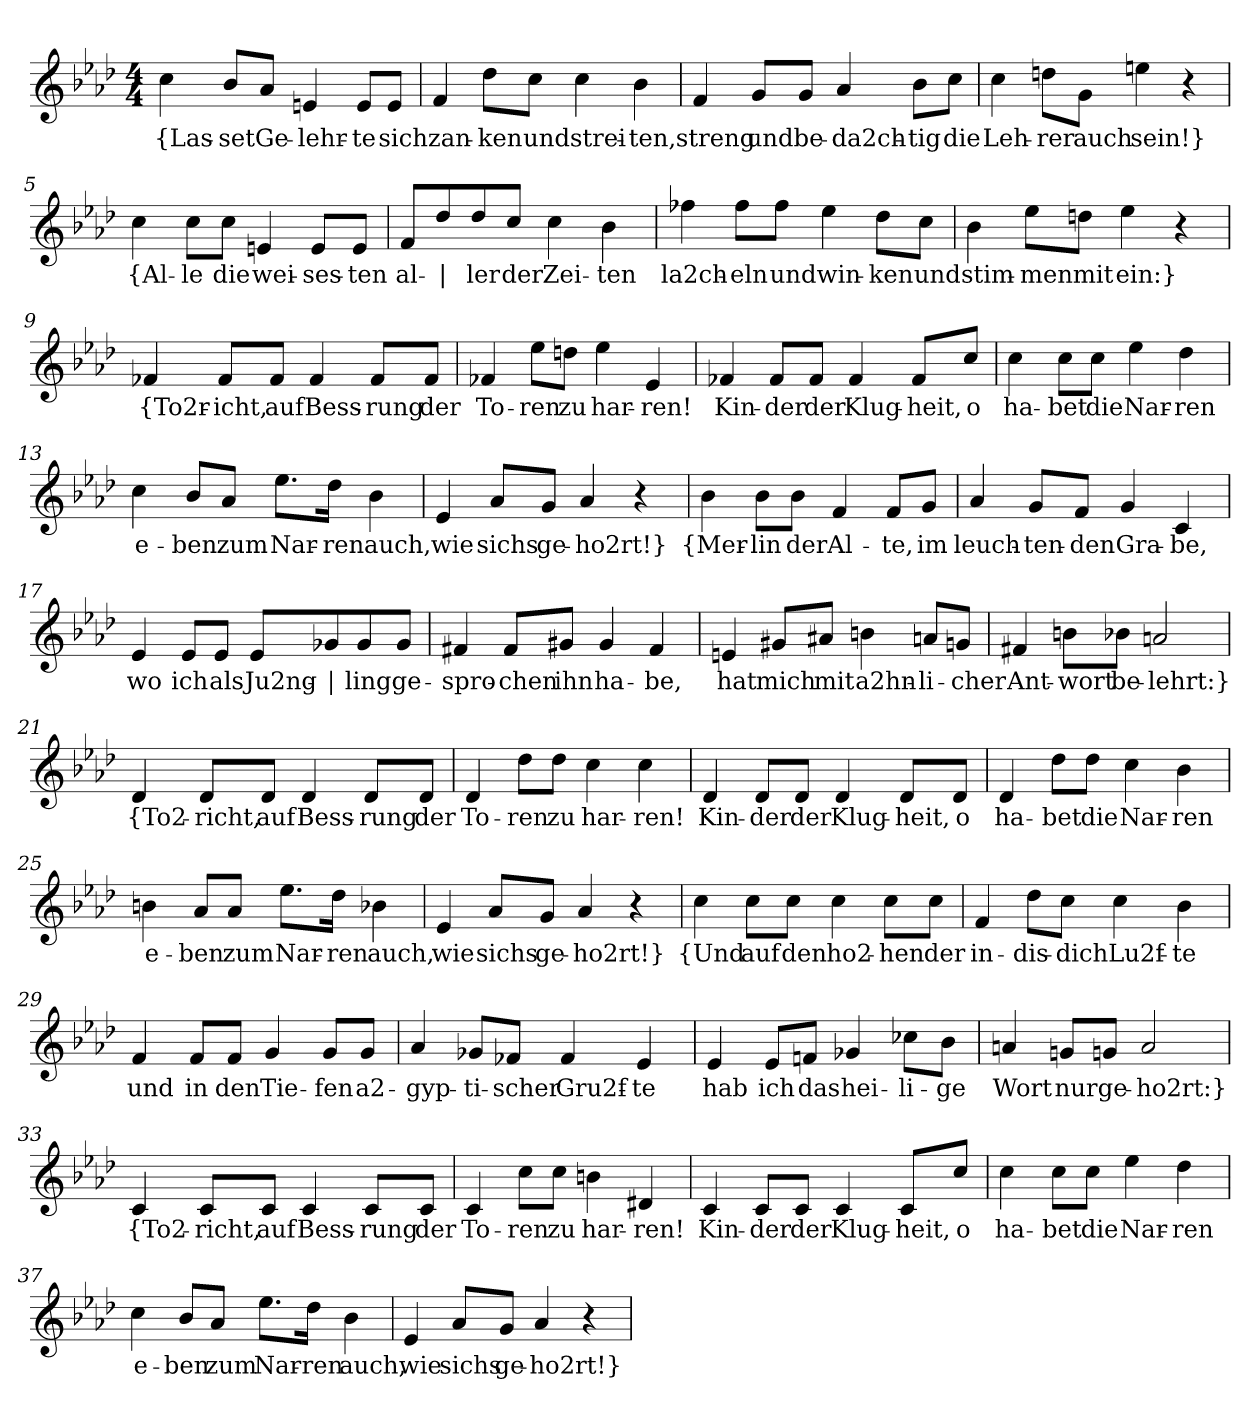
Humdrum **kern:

**kern	**text
*part1	*part1
*staff1	*staff1
*clefG2	*
*k[b-e-a-d-]	*
*M4/4	*
=1	=1
!	!LO:LY:b
4cc\	{Las-
!	!LO:LY:b
8b-/L	-set
!	!LO:LY:b
8a-/J	Ge-
!	!LO:LY:b
4en/	-lehr-
!	!LO:LY:b
8e/L	-te
!	!LO:LY:b
8e/J	sich
=2	=2
!	!LO:LY:b
4f/	zan-
!	!LO:LY:b
8dd-\L	-ken
!	!LO:LY:b
8cc\J	und
!	!LO:LY:b
4cc\	strei-
!	!LO:LY:b
4b-\	-ten,
=3	=3
!	!LO:LY:b
4f/	streng
!	!LO:LY:b
8g/L	und
!	!LO:LY:b
8g/J	be-
!	!LO:LY:b
4a-/	-da2ch-
!	!LO:LY:b
8b-\L	-tig
!	!LO:LY:b
8cc\J	die
!!LO:LB:g=z
=4	=4
!	!LO:LY:b
4cc\	Leh-
!	!LO:LY:b
8ddn\L	-rer
!	!LO:LY:b
8g\J	auch
!	!LO:LY:b
4een\	sein!}
4r	.
=5	=5
!	!LO:LY:b
4cc\	{Al-
!	!LO:LY:b
8cc\L	-le
!	!LO:LY:b
8cc\J	die
!	!LO:LY:b
4en/	wei-
!	!LO:LY:b
8e/L	-ses-
!	!LO:LY:b
8e/J	-ten
=6	=6
!	!LO:LY:b
8f/L	al-
!	!LO:LY:b
8dd-/	|
!	!LO:LY:b
8dd-/	-ler
!	!LO:LY:b
8cc/J	der
!	!LO:LY:b
4cc\	Zei-
!	!LO:LY:b
4b-\	-ten
!!LO:LB:g=z
=7	=7
!	!LO:LY:b
4ff-X\	la2ch-
!	!LO:LY:b
8ff-\L	-eln
!	!LO:LY:b
8ff-\J	und
!	!LO:LY:b
4ee-\	win-
!	!LO:LY:b
8dd-\L	-ken
!	!LO:LY:b
8cc\J	und
=8	=8
!	!LO:LY:b
4b-\	stim-
!	!LO:LY:b
8ee-\L	-men
!	!LO:LY:b
8ddn\J	mit
!	!LO:LY:b
4ee-\	ein:}
4r	.
=9	=9
!	!LO:LY:b
4f-X/	{To2r-
!	!LO:LY:b
8f-/L	-icht,
!	!LO:LY:b
8f-/J	auf
!	!LO:LY:b
4f-/	Bess-
!	!LO:LY:b
8f-/L	-rung
!	!LO:LY:b
8f-/J	der
!!LO:LB:g=z
=10	=10
!	!LO:LY:b
4f-X/	To-
!	!LO:LY:b
8ee-\L	-ren
!	!LO:LY:b
8ddn\J	zu
!	!LO:LY:b
4ee-\	har-
!	!LO:LY:b
4e-/	-ren!
=11	=11
!	!LO:LY:b
4f-X/	Kin-
!	!LO:LY:b
8f-/L	-der
!	!LO:LY:b
8f-/J	der
!	!LO:LY:b
4f-/	Klug-
!	!LO:LY:b
8f-/L	-heit,
!	!LO:LY:b
8cc/J	o
=12	=12
!	!LO:LY:b
4cc\	ha-
!	!LO:LY:b
8cc\L	bet
!	!LO:LY:b
8cc\J	die
!	!LO:LY:b
4ee-\	Nar-
!	!LO:LY:b
4dd-\	-ren
!!LO:LB:g=z
=13	=13
!	!LO:LY:b
4cc\	e-
!	!LO:LY:b
8b-/L	-ben
!	!LO:LY:b
8a-/J	zum
!	!LO:LY:b
8.ee-\L	Nar-
!	!LO:LY:b
16dd-\Jk	-ren
!	!LO:LY:b
4b-\	auch,
=14	=14
!	!LO:LY:b
4e-/	wie
!	!LO:LY:b
8a-/L	sichs
!	!LO:LY:b
8g/J	ge-
!	!LO:LY:b
4a-/	-ho2rt!}
4r	.
=15	=15
!	!LO:LY:b
4b-\	{Mer-
!	!LO:LY:b
8b-\L	-lin
!	!LO:LY:b
8b-\J	der
!	!LO:LY:b
4f/	Al-
!	!LO:LY:b
8f/L	-te,
!	!LO:LY:b
8g/J	im
!!LO:LB:g=z
=16	=16
!	!LO:LY:b
4a-/	leuch-
!	!LO:LY:b
8g/L	-ten-
!	!LO:LY:b
8f/J	-den
!	!LO:LY:b
4g/	Gra-
!	!LO:LY:b
4c/	-be,
=17	=17
!	!LO:LY:b
4e-/	wo
!	!LO:LY:b
8e-/L	ich
!	!LO:LY:b
8e-/J	als
!	!LO:LY:b
8e-/L	Ju2ng-
!	!LO:LY:b
8g-X/	|
!	!LO:LY:b
8g-/	-ling
!	!LO:LY:b
8g-/J	ge-
=18	=18
!	!LO:LY:b
4f#X/	-spro-
!	!LO:LY:b
8f#/L	-chen
!	!LO:LY:b
8g#X/J	ihn
!	!LO:LY:b
4g#/	ha-
!	!LO:LY:b
4f#/	-be,
!!LO:LB:g=z
=19	=19
!	!LO:LY:b
4en/	hat
!	!LO:LY:b
8g#X/L	mich
!	!LO:LY:b
8a#X/J	mit
!	!LO:LY:b
4bn\	a2hn-
!	!LO:LY:b
8an/L	-li-
!	!LO:LY:b
8gn/J	-cher
=20	=20
!	!LO:LY:b
4f#X/	Ant-
!	!LO:LY:b
8bn\L	-wort
!	!LO:LY:b
8b-X\J	be-
!	!LO:LY:b
2an/	-lehrt:}
=21	=21
!	!LO:LY:b
4d-/	{To2-
!	!LO:LY:b
8d-/L	-richt,
!	!LO:LY:b
8d-/J	auf
!	!LO:LY:b
4d-/	Bess-
!	!LO:LY:b
8d-/L	-rung
!	!LO:LY:b
8d-/J	der
!!LO:LB:g=z
=22	=22
!	!LO:LY:b
4d-/	To-
!	!LO:LY:b
8dd-\L	-ren
!	!LO:LY:b
8dd-\J	zu
!	!LO:LY:b
4cc\	har-
!	!LO:LY:b
4cc\	-ren!
=23	=23
!	!LO:LY:b
4d-/	Kin-
!	!LO:LY:b
8d-/L	-der
!	!LO:LY:b
8d-/J	der
!	!LO:LY:b
4d-/	Klug-
!	!LO:LY:b
8d-/L	-heit,
!	!LO:LY:b
8d-/J	o
=24	=24
!	!LO:LY:b
4d-/	ha-
!	!LO:LY:b
8dd-\L	-bet
!	!LO:LY:b
8dd-\J	die
!	!LO:LY:b
4cc\	Nar-
!	!LO:LY:b
4b-\	-ren
!!LO:LB:g=z
=25	=25
!	!LO:LY:b
4bn\	e-
!	!LO:LY:b
8a-/L	-ben
!	!LO:LY:b
8a-/J	zum
!	!LO:LY:b
8.ee-\L	Nar-
!	!LO:LY:b
16dd-\Jk	-ren
!	!LO:LY:b
4b-X\	auch,
=26	=26
!	!LO:LY:b
4e-/	wie
!	!LO:LY:b
8a-/L	sichs
!	!LO:LY:b
8g/J	ge-
!	!LO:LY:b
4a-/	-ho2rt!}
4r	.
=27	=27
!	!LO:LY:b
4cc\	{Und
!	!LO:LY:b
8cc\L	auf
!	!LO:LY:b
8cc\J	den
!	!LO:LY:b
4cc\	ho2-
!	!LO:LY:b
8cc\L	-hen
!	!LO:LY:b
8cc\J	der
!!LO:LB:g=z
=28	=28
!	!LO:LY:b
4f/	in-
!	!LO:LY:b
8dd-\L	-dis-
!	!LO:LY:b
8cc\J	-dich
!	!LO:LY:b
4cc\	Lu2f-
!	!LO:LY:b
4b-\	-te
=29	=29
!	!LO:LY:b
4f/	und
!	!LO:LY:b
8f/L	in
!	!LO:LY:b
8f/J	den
!	!LO:LY:b
4g/	Tie-
!	!LO:LY:b
8g/L	-fen
!	!LO:LY:b
8g/J	a2-
=30	=30
!	!LO:LY:b
4a-/	-gyp-
!	!LO:LY:b
8g-X/L	-ti-
!	!LO:LY:b
8f-X/J	-scher
!	!LO:LY:b
4f-/	Gru2f-
!	!LO:LY:b
4e-/	-te
!!LO:PB:g=z
=31	=31
!	!LO:LY:b
4e-/	hab
!	!LO:LY:b
8e-/L	ich
!	!LO:LY:b
8fn/J	das
!	!LO:LY:b
4g-X/	hei-
!	!LO:LY:b
8cc-X\L	-li-
!	!LO:LY:b
8b-\J	-ge
=32	=32
!	!LO:LY:b
4an/	Wort
!	!LO:LY:b
8gn/L	nur
!	!LO:LY:b
8gn/J	ge-
!	!LO:LY:b
2a/	-ho2rt:}
=33	=33
!	!LO:LY:b
4c/	{To2-
!	!LO:LY:b
8c/L	-richt,
!	!LO:LY:b
8c/J	auf
!	!LO:LY:b
4c/	Bess-
!	!LO:LY:b
8c/L	-rung
!	!LO:LY:b
8c/J	der
!!LO:LB:g=z
=34	=34
!	!LO:LY:b
4c/	To-
!	!LO:LY:b
8cc\L	-ren
!	!LO:LY:b
8cc\J	zu
!	!LO:LY:b
4bn\	har-
!	!LO:LY:b
4d#X/	-ren!
=35	=35
!	!LO:LY:b
4c/	Kin-
!	!LO:LY:b
8c/L	-der
!	!LO:LY:b
8c/J	der
!	!LO:LY:b
4c/	Klug-
!	!LO:LY:b
8c/L	-heit,
!	!LO:LY:b
8cc/J	o
=36	=36
!	!LO:LY:b
4cc\	ha-
!	!LO:LY:b
8cc\L	-bet
!	!LO:LY:b
8cc\J	die
!	!LO:LY:b
4ee-\	Nar-
!	!LO:LY:b
4dd-\	-ren
!!LO:LB:g=z
=37	=37
!	!LO:LY:b
4cc\	e-
!	!LO:LY:b
8b-/L	-ben
!	!LO:LY:b
8a-/J	zum
!	!LO:LY:b
8.ee-\L	Nar-
!	!LO:LY:b
16dd-\Jk	-ren
!	!LO:LY:b
4b-\	auch,
=38	=38
!	!LO:LY:b
4e-/	wie
!	!LO:LY:b
8a-/L	sichs
!	!LO:LY:b
8g/J	ge-
!	!LO:LY:b
4a-/	-ho2rt!}
4r	.
=	=
*-	*-
